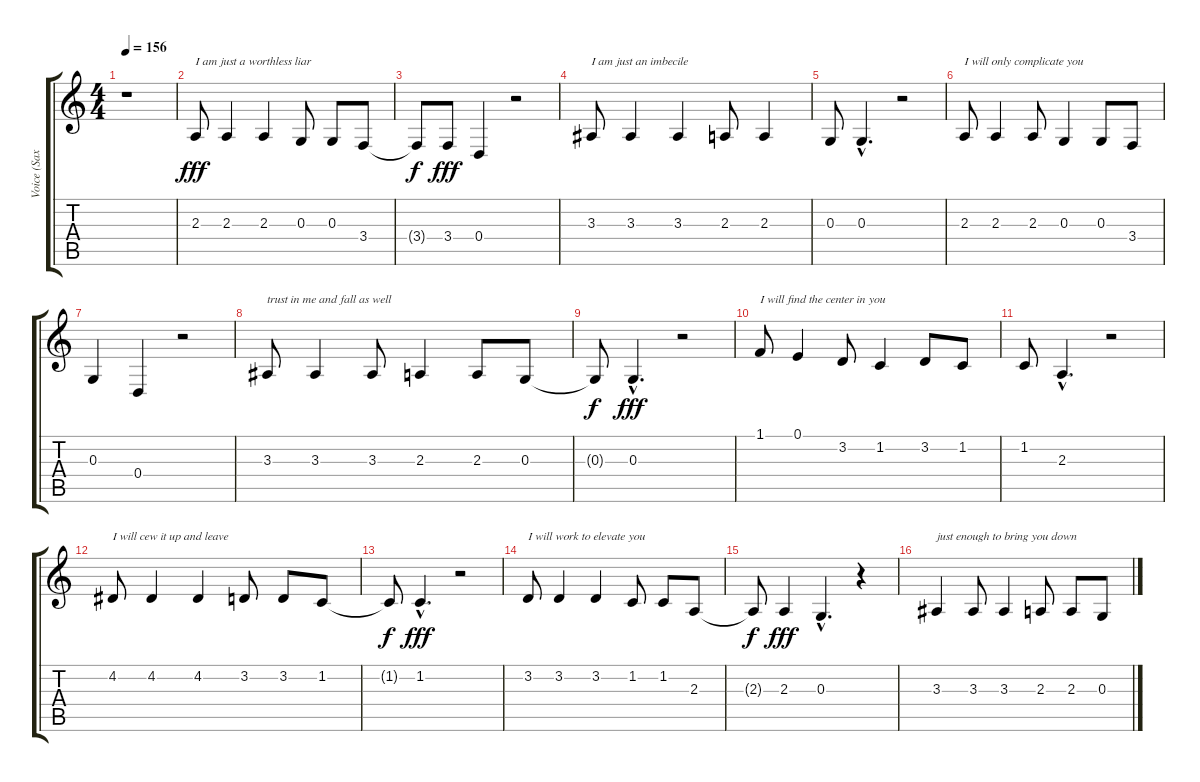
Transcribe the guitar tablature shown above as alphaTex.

\track ("Voice (Sax 1)       " "Voice (Sax") {instrument altosax}
\staff {score tabs}
\tuning (E4 B3 G3 D3 A2 E2) {hide}
\ts (4 4)
\tempo 156
\clef g2
\ks c
r.1{dy fff} |
2.3.8{txt "I am just a worthless liar"} 2.3.4 2.3.4 0.3.8 0.3.8 3.4.8 |
3.4{t}.8{dy f} 3.4.8{dy fff} 0.4.4 r.2 |
3.3.8{txt "I am just an imbecile"} 3.3.4 3.3.4 2.3.8 2.3.4 |
0.3.8 0.3{hac}.4{d} r.2 |
2.3.8{txt "I will only complicate you"} 2.3.4 2.3.8 0.3.4 0.3.8 3.4.8 |
0.3.4 0.4.4 r.2 |
3.3.8{txt "trust in me and fall as well"} 3.3.4 3.3.8 2.3.4 2.3.8 0.3.8 |
0.3{t}.8{dy f} 0.3{hac}.4{d dy fff} r.2 |
1.1.8{txt "I will find the center in you"} 0.1.4 3.2.8 1.2.4 3.2.8 1.2.8 |
1.2.8 2.3{hac}.4{d} r.2 |
4.2.8{txt "I will cew it up and leave"} 4.2.4 4.2.4 3.2.8 3.2.8 1.2.8 |
1.2{t}.8{dy f} 1.2{hac}.4{d dy fff} r.2 |
3.2.8{txt "I will work to elevate you"} 3.2.4 3.2.4 1.2.8 1.2.8 2.3.8 |
2.3{t}.8{dy f} 2.3.4{dy fff} 0.3{hac}.4{d} r.4 |
3.3.4{txt "just enough to bring you down"} 3.3.8 3.3.4 2.3.8 2.3.8 0.3.8
